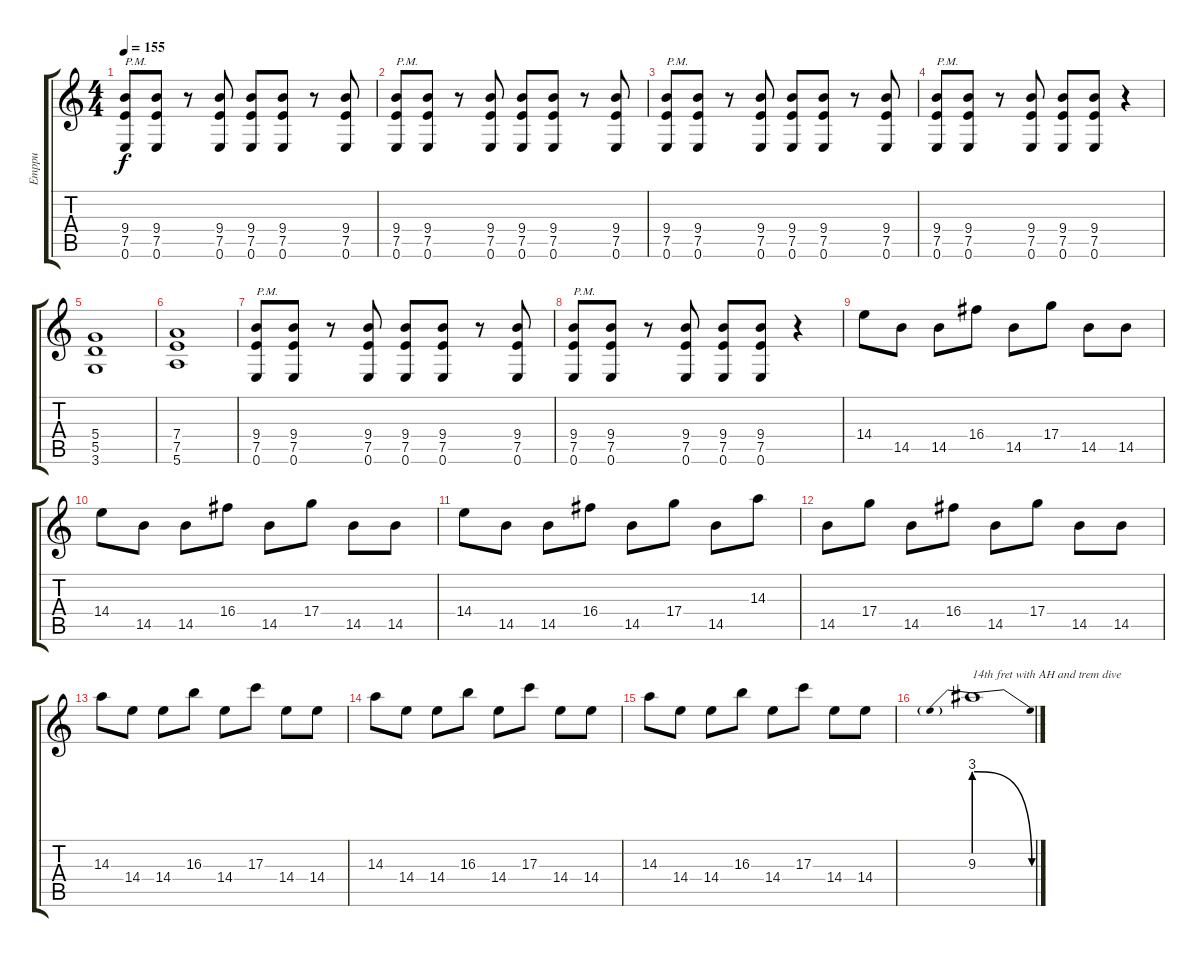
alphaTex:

\track ("Emppu" "Emppu") {instrument distortionguitar}
\staff {score tabs}
\tuning (E4 B3 G3 D3 A2 E2) {hide}
\ts (4 4)
\tempo 155
\clef g2
\ks c
(9.4 7.5 0.6).8{txt "P.M." dy f} (9.4 7.5 0.6).8 r.8 (9.4 7.5 0.6).8 (9.4 7.5 0.6).8 (9.4 7.5 0.6).8 r.8 (9.4 7.5 0.6).8 |
(9.4 7.5 0.6).8{txt "P.M."} (9.4 7.5 0.6).8 r.8 (9.4 7.5 0.6).8 (9.4 7.5 0.6).8 (9.4 7.5 0.6).8 r.8 (9.4 7.5 0.6).8 |
(9.4 7.5 0.6).8{txt "P.M."} (9.4 7.5 0.6).8 r.8 (9.4 7.5 0.6).8 (9.4 7.5 0.6).8 (9.4 7.5 0.6).8 r.8 (9.4 7.5 0.6).8 |
(9.4 7.5 0.6).8{txt "P.M."} (9.4 7.5 0.6).8 r.8 (9.4 7.5 0.6).8 (9.4 7.5 0.6).8 (9.4 7.5 0.6).8 r.4 |
(5.4 5.5 3.6).1 |
(7.4 7.5 5.6).1 |
(9.4 7.5 0.6).8{txt "P.M."} (9.4 7.5 0.6).8 r.8 (9.4 7.5 0.6).8 (9.4 7.5 0.6).8 (9.4 7.5 0.6).8 r.8 (9.4 7.5 0.6).8 |
(9.4 7.5 0.6).8{txt "P.M."} (9.4 7.5 0.6).8 r.8 (9.4 7.5 0.6).8 (9.4 7.5 0.6).8 (9.4 7.5 0.6).8 r.4 |
14.4.8{volume 16} 14.5.8 14.5.8 16.4.8 14.5.8 17.4.8 14.5.8 14.5.8 |
14.4.8 14.5.8 14.5.8 16.4.8 14.5.8 17.4.8 14.5.8 14.5.8 |
14.4.8 14.5.8 14.5.8 16.4.8 14.5.8 17.4.8 14.5.8 14.3.8 |
14.5.8 17.4.8 14.5.8 16.4.8 14.5.8 17.4.8 14.5.8 14.5.8 |
14.3.8 14.4.8 14.4.8 16.3.8 14.4.8 17.3.8 14.4.8 14.4.8 |
14.3.8 14.4.8 14.4.8 16.3.8 14.4.8 17.3.8 14.4.8 14.4.8 |
14.3.8 14.4.8 14.4.8 16.3.8 14.4.8 17.3.8 14.4.8 14.4.8 |
9.3{be (prebendrelease 0 12 60 0)}.1{txt "14th fret with AH and trem dive"}
